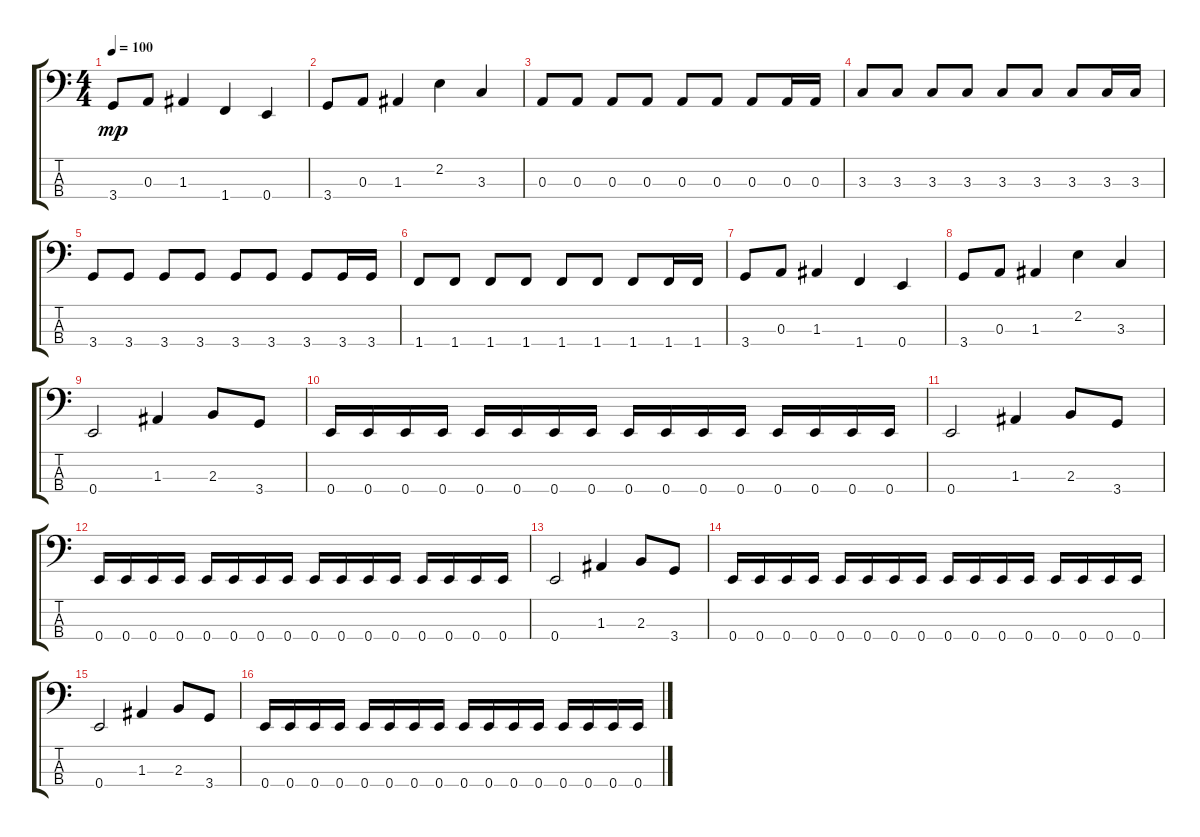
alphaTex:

\track "" {instrument electricbasspick}
\staff {score tabs}
\tuning (G2 D2 A1 E1) {hide}
\ts (4 4)
\tempo 100
\clef f4
\ks c
3.4.8{dy mp} 0.3.8 1.3.4 1.4.4 0.4.4 |
3.4.8 0.3.8 1.3.4 2.2.4 3.3.4 |
0.3.8 0.3.8 0.3.8 0.3.8 0.3.8 0.3.8 0.3.8 0.3.16 0.3.16 |
3.3.8 3.3.8 3.3.8 3.3.8 3.3.8 3.3.8 3.3.8 3.3.16 3.3.16 |
3.4.8 3.4.8 3.4.8 3.4.8 3.4.8 3.4.8 3.4.8 3.4.16 3.4.16 |
1.4.8 1.4.8 1.4.8 1.4.8 1.4.8 1.4.8 1.4.8 1.4.16 1.4.16 |
3.4.8 0.3.8 1.3.4 1.4.4 0.4.4 |
3.4.8 0.3.8 1.3.4 2.2.4 3.3.4 |
0.4.2 1.3.4 2.3.8 3.4.8 |
0.4.16 0.4.16 0.4.16 0.4.16 0.4.16 0.4.16 0.4.16 0.4.16 0.4.16 0.4.16 0.4.16 0.4.16 0.4.16 0.4.16 0.4.16 0.4.16 |
0.4.2 1.3.4 2.3.8 3.4.8 |
0.4.16 0.4.16 0.4.16 0.4.16 0.4.16 0.4.16 0.4.16 0.4.16 0.4.16 0.4.16 0.4.16 0.4.16 0.4.16 0.4.16 0.4.16 0.4.16 |
0.4.2 1.3.4 2.3.8 3.4.8 |
0.4.16 0.4.16 0.4.16 0.4.16 0.4.16 0.4.16 0.4.16 0.4.16 0.4.16 0.4.16 0.4.16 0.4.16 0.4.16 0.4.16 0.4.16 0.4.16 |
0.4.2 1.3.4 2.3.8 3.4.8 |
0.4.16 0.4.16 0.4.16 0.4.16 0.4.16 0.4.16 0.4.16 0.4.16 0.4.16 0.4.16 0.4.16 0.4.16 0.4.16 0.4.16 0.4.16 0.4.16
